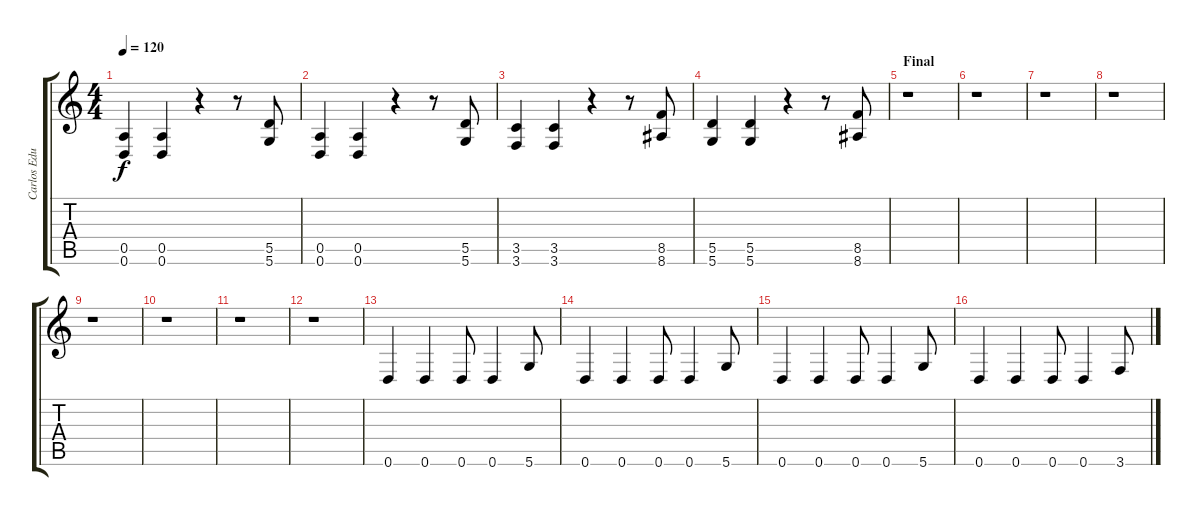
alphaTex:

\track ("Carlos Eduardo [Guit]" "Carlos Edu") {instrument distortionguitar}
\staff {score tabs}
\tuning (E4 B3 G3 D3 A2 D2) {hide}
\ts (4 4)
\tempo 120
\clef g2
\ks c
(0.5 0.6).4{dy f} (0.5 0.6).4 r.4 r.8 (5.5 5.6).8 |
(0.5 0.6).4 (0.5 0.6).4 r.4 r.8 (5.5 5.6).8 |
(3.5 3.6).4 (3.5 3.6).4 r.4 r.8 (8.5 8.6).8 |
(5.5 5.6).4 (5.5 5.6).4 r.4 r.8 (8.5 8.6).8 |
\section ("" "Final")
r.1 |
r.1 |
r.1 |
r.1 |
r.1 |
r.1 |
r.1 |
r.1 |
0.6.4 0.6.4 0.6.8 0.6.4 5.6.8 |
0.6.4 0.6.4 0.6.8 0.6.4 5.6.8 |
0.6.4 0.6.4 0.6.8 0.6.4 5.6.8 |
0.6.4 0.6.4 0.6.8 0.6.4 3.6.8
